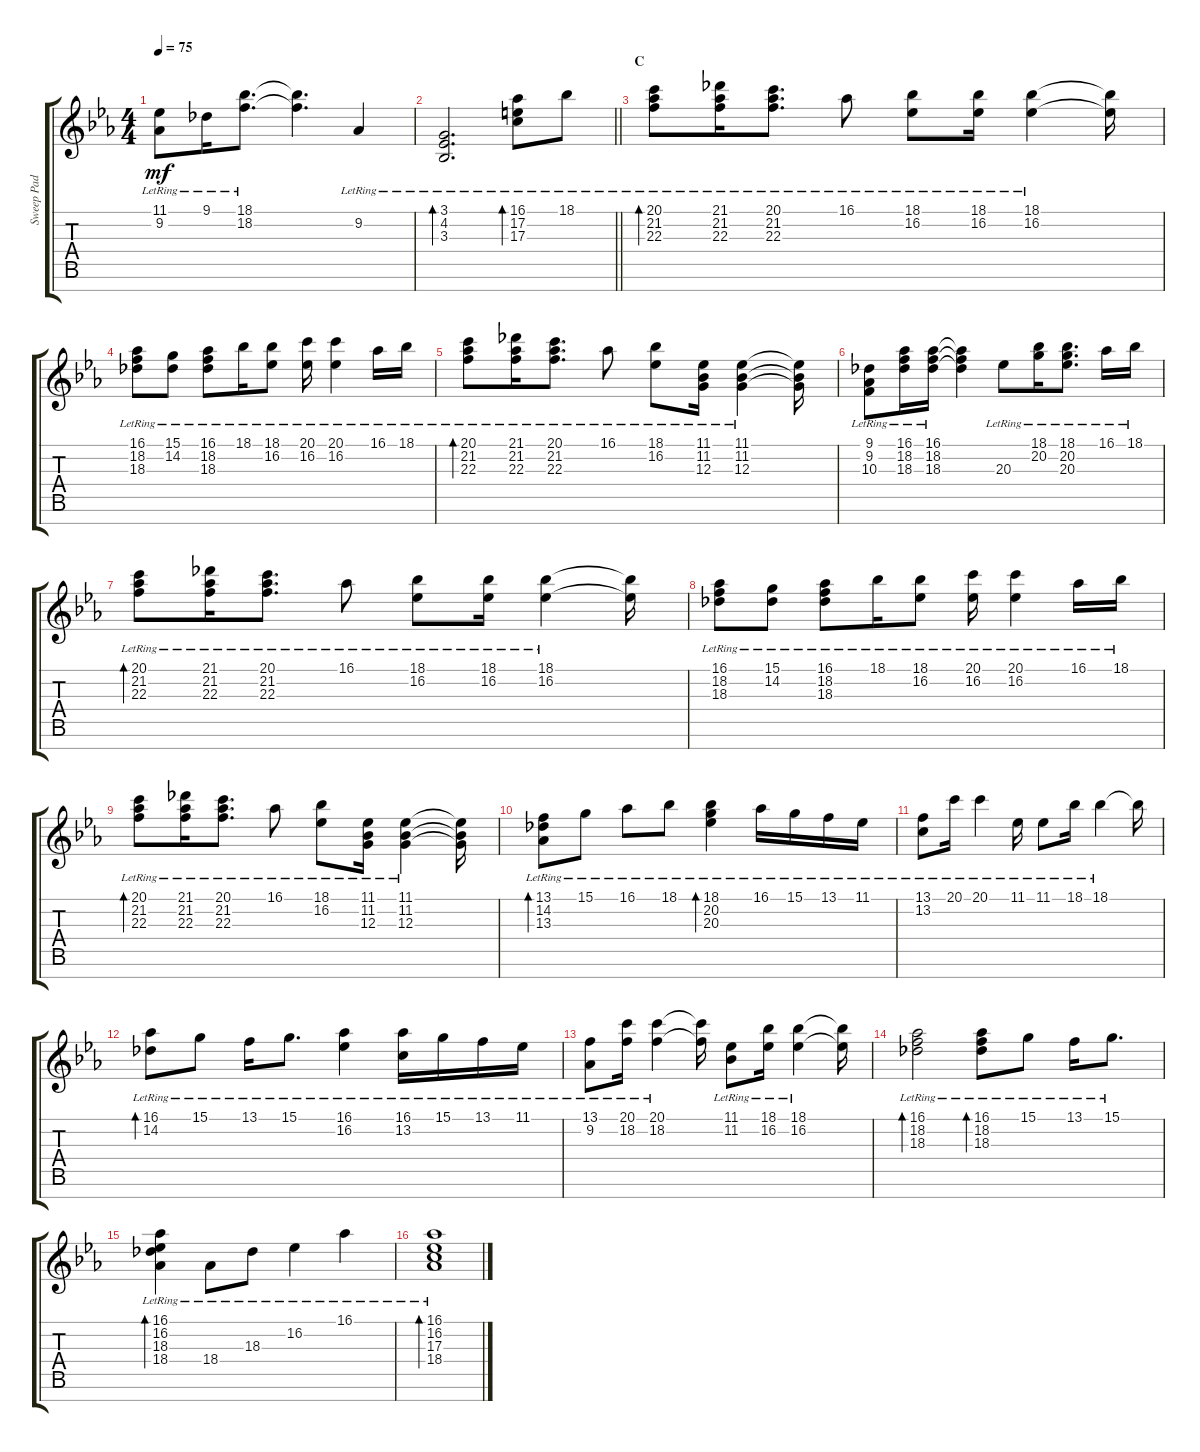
\track ("Sweep Pad" "Sweep Pad") {instrument pad8sweep}
\staff {score tabs}
\tuning (E4 B3 G3 D3 A2 E2 B1) {hide}
\ts (4 4)
\tempo 75
\clef g2
\ks eb
(11.1{lr} 9.2{lr}).8{dy mf} 9.1{lr}.16 (18.1{lr} 18.2{lr}).8{d} (18.1{t} 18.2{t}).4{d} 9.2{lr}.4 |
\barLineRight lightlight
(3.1{lr} 4.2{lr} 3.3{lr}).2{d bd 120} (16.1{lr} 17.2{lr} 17.3{lr}).8{bd 240} 18.1{lr}.8 |
\section ("" "C")
(20.1{lr} 21.2{lr} 22.3{lr}).8{bd 60} (21.1{lr} 21.2{lr} 22.3{lr}).16 (20.1{lr} 21.2{lr} 22.3{lr}).8{d} 16.1{lr}.8 (18.1{lr} 16.2{lr}).8 (18.1{lr} 16.2{lr}).16 (18.1{lr} 16.2{lr}).4 (18.1{t} 16.2{t}).16 |
(16.1{lr} 18.2{lr} 18.3{lr}).8 (15.1{lr} 14.2{lr}).8 (16.1{lr} 18.2{lr} 18.3{lr}).8 18.1{lr}.16 (18.1{lr} 16.2{lr}).8 (20.1{lr} 16.2{lr}).16 (20.1{lr} 16.2{lr}).4 16.1{lr}.16 18.1{lr}.16 |
(20.1{lr} 21.2{lr} 22.3{lr}).8{bd 60} (21.1{lr} 21.2{lr} 22.3{lr}).16 (20.1{lr} 21.2{lr} 22.3{lr}).8{d} 16.1{lr}.8 (18.1{lr} 16.2{lr}).8 (11.1{lr} 11.2{lr} 12.3{lr}).16 (11.1{lr} 11.2{lr} 12.3{lr}).4 (11.1{t} 11.2{t} 12.3{t}).16 |
(9.1{lr} 9.2{lr} 10.3{lr}).8 (16.1{lr} 18.2{lr} 18.3{lr}).16 (16.1{lr} 18.2{lr} 18.3{lr}).16 (16.1{t} 18.2{t} 18.3{t}).4 20.3{lr}.8 (18.1{lr} 20.2{lr}).16 (18.1{lr} 20.2{lr} 20.3{lr}).8{d} 16.1{lr}.16 18.1{lr}.16 |
(20.1{lr} 21.2{lr} 22.3{lr}).8{bd 60} (21.1{lr} 21.2{lr} 22.3{lr}).16 (20.1{lr} 21.2{lr} 22.3{lr}).8{d} 16.1{lr}.8 (18.1{lr} 16.2{lr}).8 (18.1{lr} 16.2{lr}).16 (18.1{lr} 16.2{lr}).4 (18.1{t} 16.2{t}).16 |
(16.1{lr} 18.2{lr} 18.3{lr}).8 (15.1{lr} 14.2{lr}).8 (16.1{lr} 18.2{lr} 18.3{lr}).8 18.1{lr}.16 (18.1{lr} 16.2{lr}).8 (20.1{lr} 16.2{lr}).16 (20.1{lr} 16.2{lr}).4 16.1{lr}.16 18.1{lr}.16 |
(20.1{lr} 21.2{lr} 22.3{lr}).8{bd 60} (21.1{lr} 21.2{lr} 22.3{lr}).16 (20.1{lr} 21.2{lr} 22.3{lr}).8{d} 16.1{lr}.8 (18.1{lr} 16.2{lr}).8 (11.1{lr} 11.2{lr} 12.3{lr}).16 (11.1{lr} 11.2{lr} 12.3{lr}).4 (11.1{t} 11.2{t} 12.3{t}).16 |
(13.1{lr} 14.2{lr} 13.3{lr}).8{bd 120} 15.1{lr}.8 16.1{lr}.8 18.1{lr}.8 (18.1{lr} 20.2{lr} 20.3{lr}).4{bd 60} 16.1{lr}.16 15.1{lr}.16 13.1{lr}.16 11.1{lr}.16 |
(13.1{lr} 13.2{lr}).8 20.1{lr}.16 20.1{lr}.4 11.1{lr}.16 11.1{lr}.8 18.1{lr}.16 18.1{lr}.4 18.1{t}.16 |
(16.1{lr} 14.2{lr}).8{bd 240} 15.1{lr}.8 13.1{lr}.16 15.1{lr}.8{d} (16.1{lr} 16.2{lr}).4 (16.1{lr} 13.2{lr}).16 15.1{lr}.16 13.1{lr}.16 11.1{lr}.16 |
(13.1{lr} 9.2{lr}).8 (20.1{lr} 18.2{lr}).16 (20.1{lr} 18.2{lr}).4 (20.1{t} 18.2{t}).16 (11.1{lr} 11.2{lr}).8 (18.1{lr} 16.2{lr}).16 (18.1{lr} 16.2{lr}).4 (18.1{t} 16.2{t}).16 |
(16.1{lr} 18.2{lr} 18.3{lr}).2{bd 120} (16.1{lr} 18.2{lr} 18.3{lr}).8{bd 60} 15.1{lr}.8 13.1{lr}.16 15.1{lr}.8{d} |
(16.1{lr} 16.2{lr} 18.3{lr} 18.4{lr}).4{bd 120} 18.4{lr}.8 18.3{lr}.8 16.2{lr}.4 16.1{lr}.4 |
(16.1{lr} 16.2{lr} 17.3{lr} 18.4{lr}).1{bd 240}
